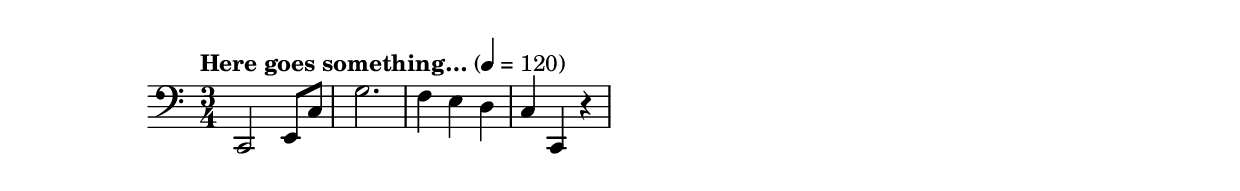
\relative {
  \clef bass
  \time 3/4
  \tempo "Here goes something…" 4 = 120
  c,2 e8 c'
  g'2.
  f4 e d
  c4 c, r
}
